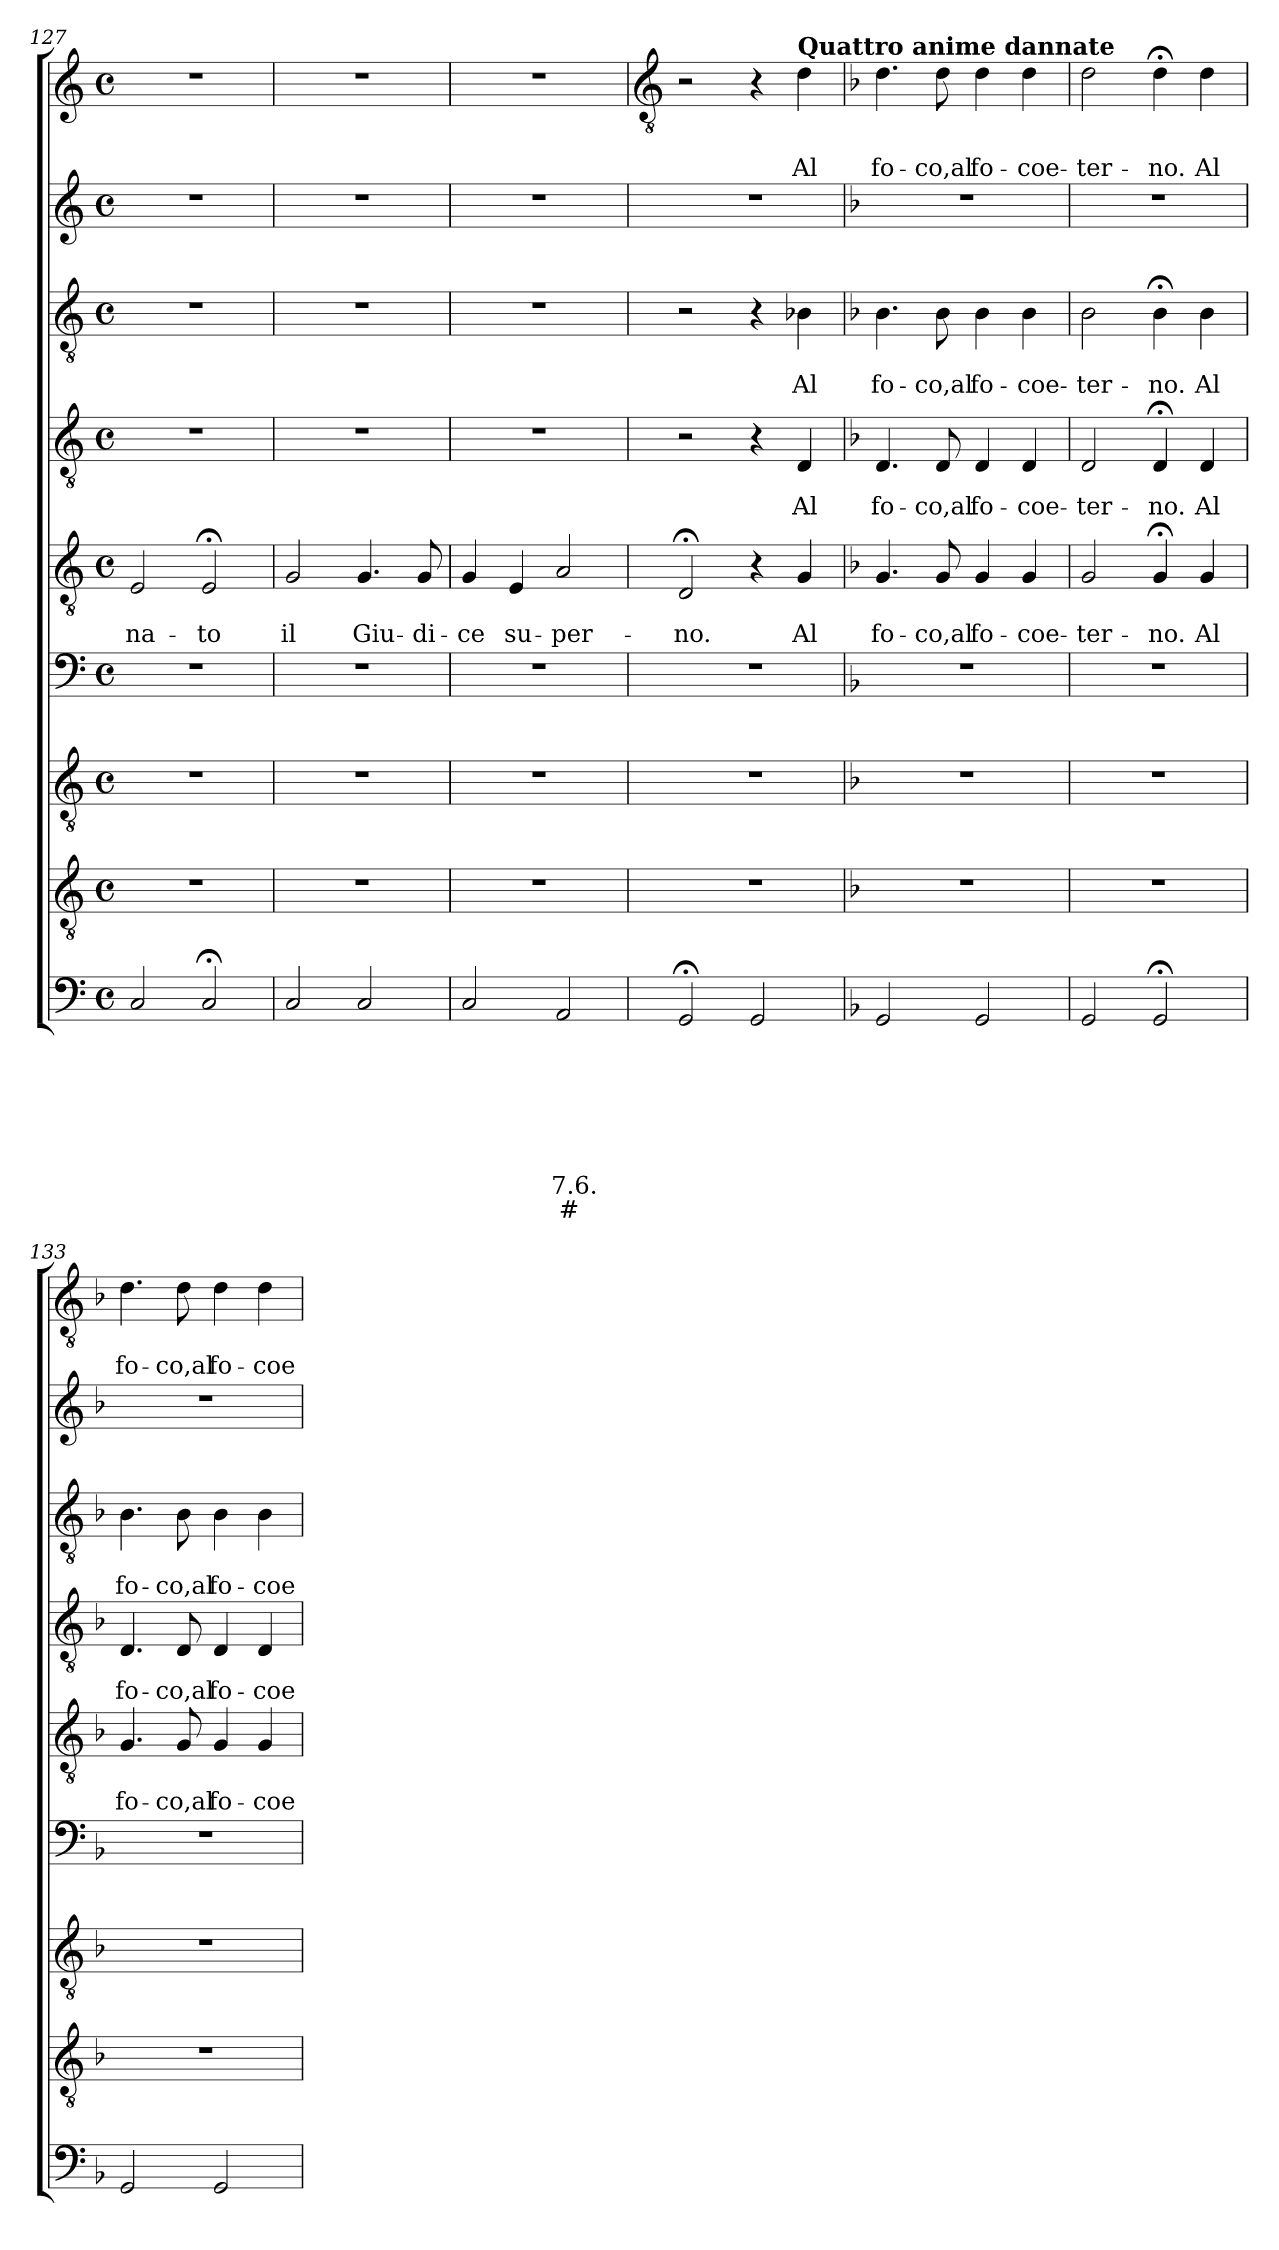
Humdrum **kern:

**kern	**text	**text	**text	**text	**text	**text	**text	**text	**kern	**kern	**kern	**kern	**text	**text	**kern	**text	**text	**kern	**text	**text	**kern	**kern	**text	**text
*part9	*part9	*part9	*part9	*part9	*part9	*part9	*part9	*part9	*part8	*part7	*part6	*part5	*part5	*part5	*part4	*part4	*part4	*part3	*part3	*part3	*part2	*part1	*part1	*part1
*staff9	*staff9	*staff9	*staff9	*staff9	*staff9	*staff9	*staff9	*staff9	*staff8	*staff7	*staff6	*staff5	*staff5	*staff5	*staff4	*staff4	*staff4	*staff3	*staff3	*staff3	*staff2	*staff1	*staff1	*staff1
!!LO:LB:g=z
*clefF4	*	*	*	*	*	*	*	*	*clefGv2	*clefGv2	*clefF4	*clefGv2	*	*	*clefGv2	*	*	*clefGv2	*	*	*clefG2	*clefG2	*	*
*k[]	*	*	*	*	*	*	*	*	*k[]	*k[]	*k[]	*k[]	*	*	*k[]	*	*	*k[]	*	*	*k[]	*k[]	*	*
*C:	*	*	*	*	*	*	*	*	*C:	*C:	*C:	*C:	*	*	*C:	*	*	*C:	*	*	*C:	*C:	*	*
*M4/4	*	*	*	*	*	*	*	*	*M4/4	*M4/4	*M4/4	*M4/4	*	*	*M4/4	*	*	*M4/4	*	*	*M4/4	*M4/4	*	*
*met(c)	*	*	*	*	*	*	*	*	*met(c)	*met(c)	*met(c)	*met(c)	*	*	*met(c)	*	*	*met(c)	*	*	*met(c)	*met(c)	*	*
=127	=127	=127	=127	=127	=127	=127	=127	=127	=127	=127	=127	=127	=127	=127	=127	=127	=127	=127	=127	=127	=127	=127	=127	=127
2C/	.	.	.	.	.	.	.	.	1r	1r	1r	2E/	.	-na-	1r	.	.	1r	.	.	1r	1r	.	.
2C;</	.	.	.	.	.	.	.	.	.	.	.	2E;</	.	-to	.	.	.	.	.	.	.	.	.	.
=128	=128	=128	=128	=128	=128	=128	=128	=128	=128	=128	=128	=128	=128	=128	=128	=128	=128	=128	=128	=128	=128	=128	=128	=128
2C/	.	.	.	.	.	.	.	.	1r	1r	1r	2G/	.	il	1r	.	.	1r	.	.	1r	1r	.	.
2C/	.	.	.	.	.	.	.	.	.	.	.	4.G/	.	Giu-	.	.	.	.	.	.	.	.	.	.
.	.	.	.	.	.	.	.	.	.	.	.	8G/	.	-di-	.	.	.	.	.	.	.	.	.	.
=129	=129	=129	=129	=129	=129	=129	=129	=129	=129	=129	=129	=129	=129	=129	=129	=129	=129	=129	=129	=129	=129	=129	=129	=129
2C/	.	.	.	.	.	.	.	.	1r	1r	1r	4G/	.	-ce	1r	.	.	1r	.	.	1r	1r	.	.
.	.	.	.	.	.	.	.	.	.	.	.	4E/	.	su-	.	.	.	.	.	.	.	.	.	.
2AA/	.	.	.	.	.	.	7.6.	#	.	.	.	2A/	.	-per-	.	.	.	.	.	.	.	.	.	.
=130	=130	=130	=130	=130	=130	=130	=130	=130	=130	=130	=130	=130	=130	=130	=130	=130	=130	=130	=130	=130	=130	=130	=130	=130
*	*	*	*	*	*	*	*	*	*	*	*	*	*	*	*	*	*	*	*	*	*	*clefGv2	*	*
2GG;</	.	.	.	.	.	.	.	.	1r	1r	1r	2D;</	.	-no.	2r	.	.	2r	.	.	1r	2r	.	.
2GG/	.	.	.	.	.	.	.	.	.	.	.	4r	.	.	4r	.	.	4r	.	.	.	4r	.	.
!	!	!	!	!	!	!	!	!	!	!	!	!	!	!	!	!	!	!	!	!	!	!LO:TX:a:B:t=Quattro anime dannate	!	!
.	.	.	.	.	.	.	.	.	.	.	.	4G/	.	Al	4D/	.	Al	4B-X\	.	Al	.	4d\	.	Al
=131	=131	=131	=131	=131	=131	=131	=131	=131	=131	=131	=131	=131	=131	=131	=131	=131	=131	=131	=131	=131	=131	=131	=131	=131
*k[b-]	*	*	*	*	*	*	*	*	*k[b-]	*k[b-]	*k[b-]	*k[b-]	*	*	*k[b-]	*	*	*k[b-]	*	*	*k[b-]	*k[b-]	*	*
*F:	*	*	*	*	*	*	*	*	*F:	*F:	*F:	*F:	*	*	*F:	*	*	*F:	*	*	*F:	*F:	*	*
2GG/	.	.	.	.	.	.	.	.	1r	1r	1r	4.G/	.	fo-	4.D/	.	fo-	4.B-\	.	fo-	1r	4.d\	.	fo-
.	.	.	.	.	.	.	.	.	.	.	.	8G/	.	-co,al	8D/	.	-co,al	8B-\	.	-co,al	.	8d\	.	-co,al
2GG/	.	.	.	.	.	.	.	.	.	.	.	4G/	.	fo-	4D/	.	fo-	4B-\	.	fo-	.	4d\	.	fo-
.	.	.	.	.	.	.	.	.	.	.	.	4G/	.	-coe-	4D/	.	-coe-	4B-\	.	-coe-	.	4d\	.	-coe-
=132	=132	=132	=132	=132	=132	=132	=132	=132	=132	=132	=132	=132	=132	=132	=132	=132	=132	=132	=132	=132	=132	=132	=132	=132
2GG/	.	.	.	.	.	.	.	.	1r	1r	1r	2G/	.	-ter-	2D/	.	-ter-	2B-\	.	-ter-	1r	2d\	.	-ter-
2GG;</	.	.	.	.	.	.	.	.	.	.	.	4G;</	.	-no.	4D;</	.	-no.	4B-;<\	.	-no.	.	4d;<\	.	-no.
.	.	.	.	.	.	.	.	.	.	.	.	4G/	.	Al	4D/	.	Al	4B-\	.	Al	.	4d\	.	Al
=133	=133	=133	=133	=133	=133	=133	=133	=133	=133	=133	=133	=133	=133	=133	=133	=133	=133	=133	=133	=133	=133	=133	=133	=133
2GG/	.	.	.	.	.	.	.	.	1r	1r	1r	4.G/	.	fo-	4.D/	.	fo-	4.B-\	.	fo-	1r	4.d\	.	fo-
.	.	.	.	.	.	.	.	.	.	.	.	8G/	.	-co,al	8D/	.	-co,al	8B-\	.	-co,al	.	8d\	.	-co,al
2GG/	.	.	.	.	.	.	.	.	.	.	.	4G/	.	fo-	4D/	.	fo-	4B-\	.	fo-	.	4d\	.	fo-
.	.	.	.	.	.	.	.	.	.	.	.	4G/	.	-coe-	4D/	.	-coe-	4B-\	.	-coe-	.	4d\	.	-coe-
=	=	=	=	=	=	=	=	=	=	=	=	=	=	=	=	=	=	=	=	=	=	=	=	=
*-	*-	*-	*-	*-	*-	*-	*-	*-	*-	*-	*-	*-	*-	*-	*-	*-	*-	*-	*-	*-	*-	*-	*-	*-
